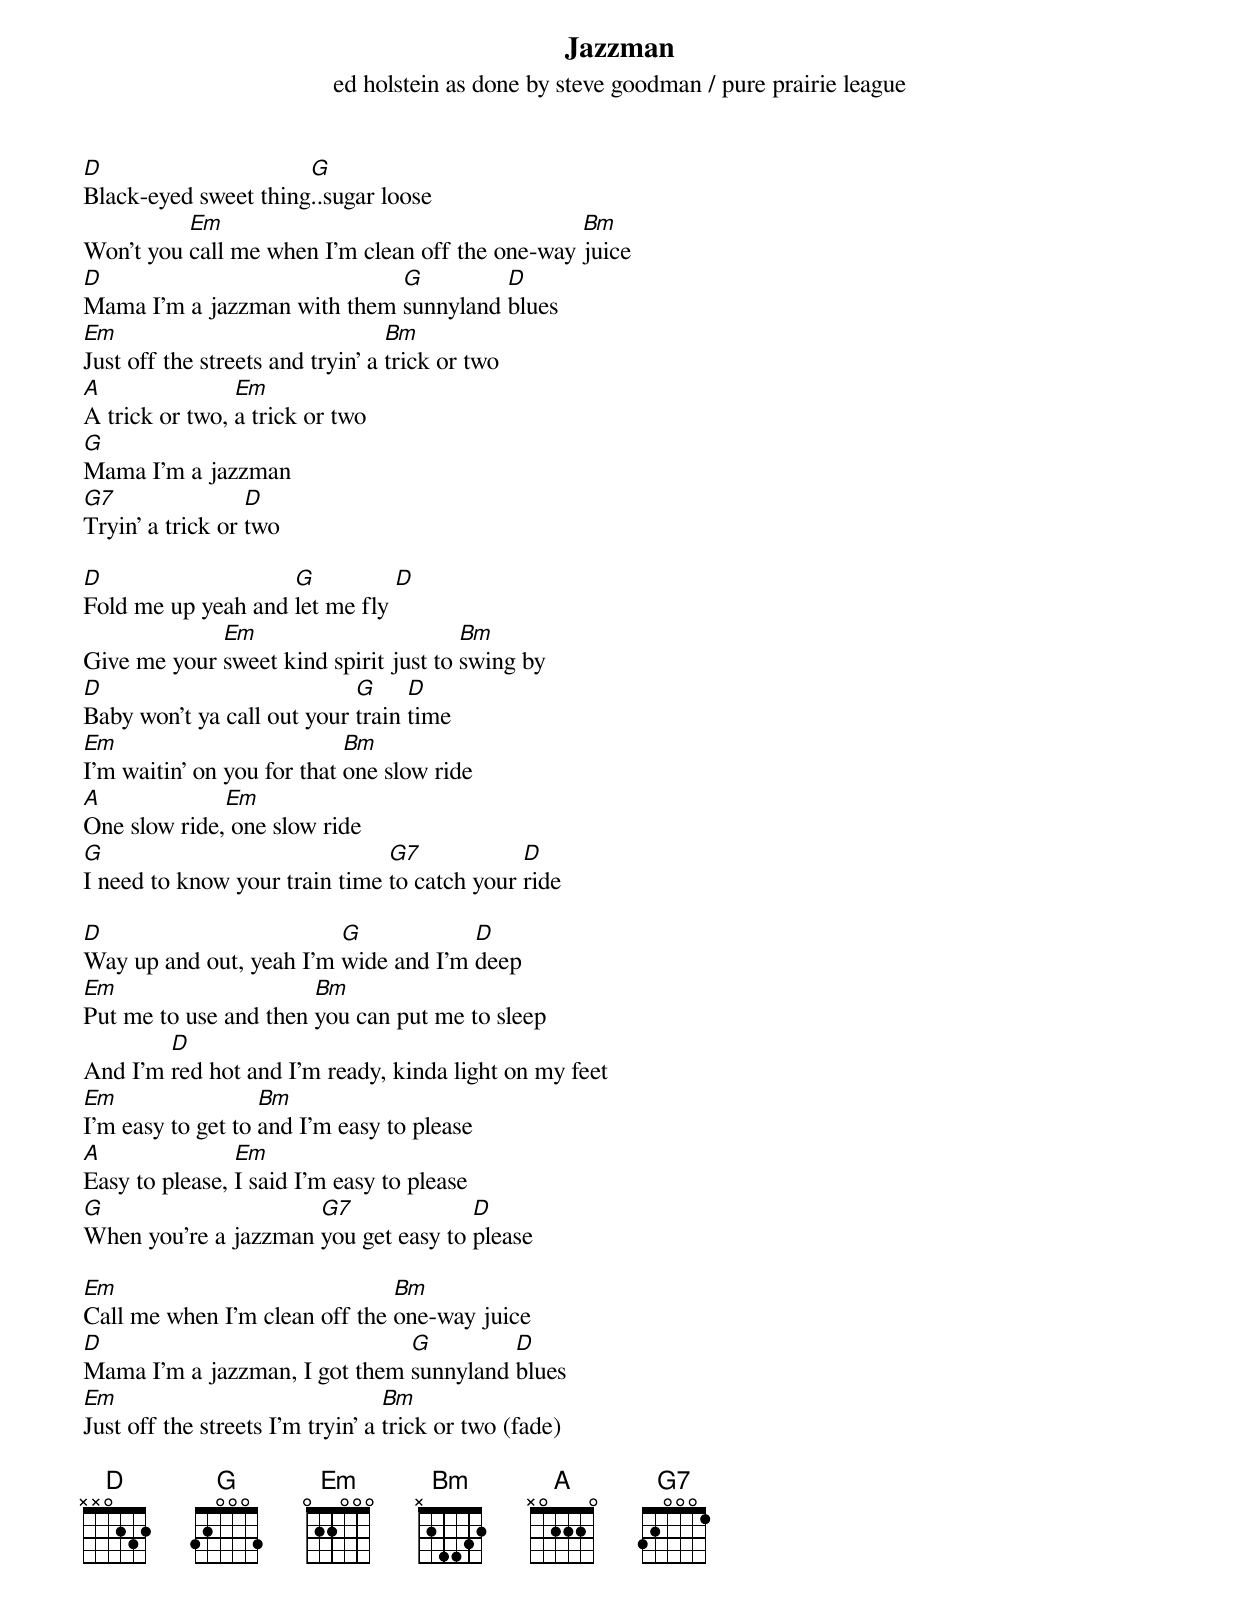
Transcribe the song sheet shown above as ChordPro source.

{title: Jazzman}
{subtitle: ed holstein as done by steve goodman / pure prairie league}
[D]Black-eyed sweet thing[G]..sugar loose
Won't you [Em]call me when I'm clean off the one-way [Bm]juice
[D]Mama I'm a jazzman with them [G]sunnyland [D]blues
[Em]Just off the streets and tryin' a [Bm]trick or two
[A]A trick or two, [Em]a trick or two
[G]Mama I'm a jazzman
[G7]Tryin' a trick or [D]two

[D]Fold me up yeah and [G]let me fly [D]
Give me your [Em]sweet kind spirit just to [Bm]swing by
[D]Baby won't ya call out your [G]train [D]time
[Em]I'm waitin' on you for that [Bm]one slow ride
[A]One slow ride,[Em] one slow ride
[G]I need to know your train time [G7]to catch your [D]ride

[D]Way up and out, yeah I'm [G]wide and I'm [D]deep
[Em]Put me to use and then [Bm]you can put me to sleep
And I'm [D]red hot and I'm ready, kinda light on my feet
[Em]I'm easy to get to [Bm]and I'm easy to please
[A]Easy to please, [Em]I said I'm easy to please
[G]When you're a jazzman [G7]you get easy to [D]please

[Em]Call me when I'm clean off the [Bm]one-way juice
[D]Mama I'm a jazzman, I got them [G]sunnyland [D]blues
[Em]Just off the streets I'm tryin' a [Bm]trick or two (fade)

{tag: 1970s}
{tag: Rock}
